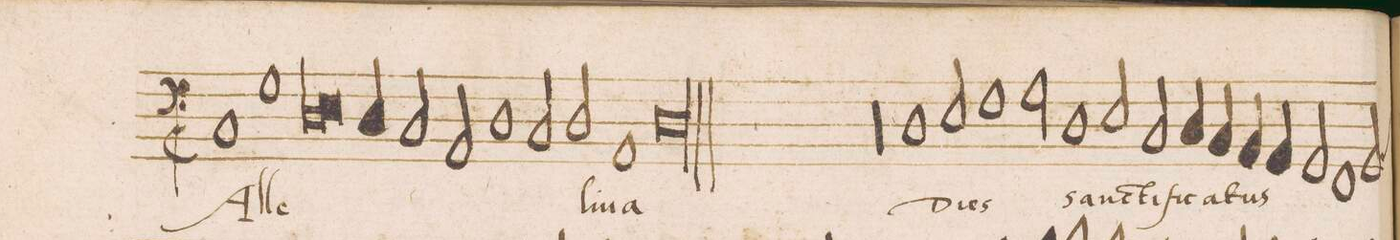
**kern	**text
*I"BASVS	*
*clefF4	*
*k[]	*
*met(C|)	*
*M2/1	*
1C	Al-
1G	-le-
=2-	=2-
*lig	*
1D	.
*col	*
2.E/	.
*Xlig	*
4D/	.
*Xcol	*
=3-	=3-
2C/	.
2AA/	.
1D	.
=4-	=4-
2C/	.
2D/	.
1AA	lu-
=5-	=5-
0D	-ia
=6||-	=6||-
00r	.
=7-	=7-
=8-	=8-
1D	Di-
2E/	-es
1F\	.
=9-	=9-
*2\right	*
2G\	.
1D	san-
=10-	=10-
2E/	-cti-
2C/	-fi-
4D/	-ca-
4C/	-us
4BB/	.
4AA/	.
=11-	=11-
2GG/	.
1FF	.
*custos:AA	*
2GG/	.
=12-	=12-
*-	*-
